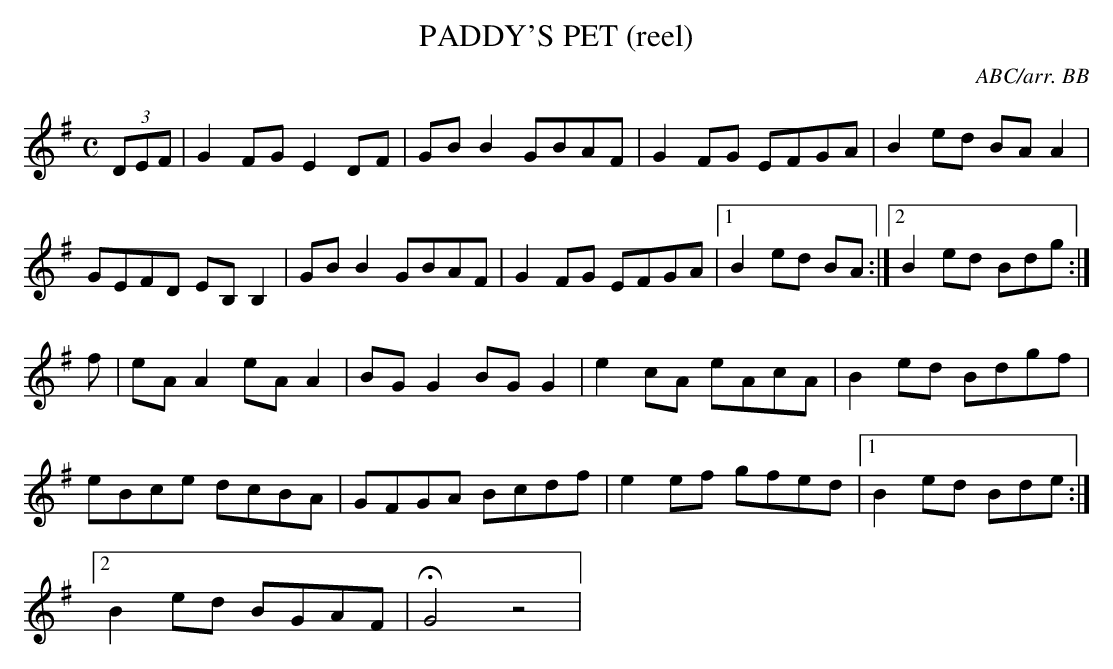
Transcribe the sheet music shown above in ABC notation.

X:1
T:PADDY'S PET (reel)
C:ABC/arr. BB
I removed the triplets for my setting but the
original is here just in case you're interested.
L:1/8
M:C
K:G
(3DEF|G2FG E2DF|GBB2 GBAF|G2FG EFGA|B2ed BAA2|
GEFD EB,B,2|GBB2 GBAF|G2FG EFGA|1 B2ed BA:|2 B2ed Bdg :|
f|eAA2 eAA2|BGG2 BGG2|e2cA eAcA|B2ed Bdgf|
eBce dcBA|GFGA Bcdf|e2ef gfed|1 B2ed Bde:|
[2 B2ed BGAF|HG4z4|
